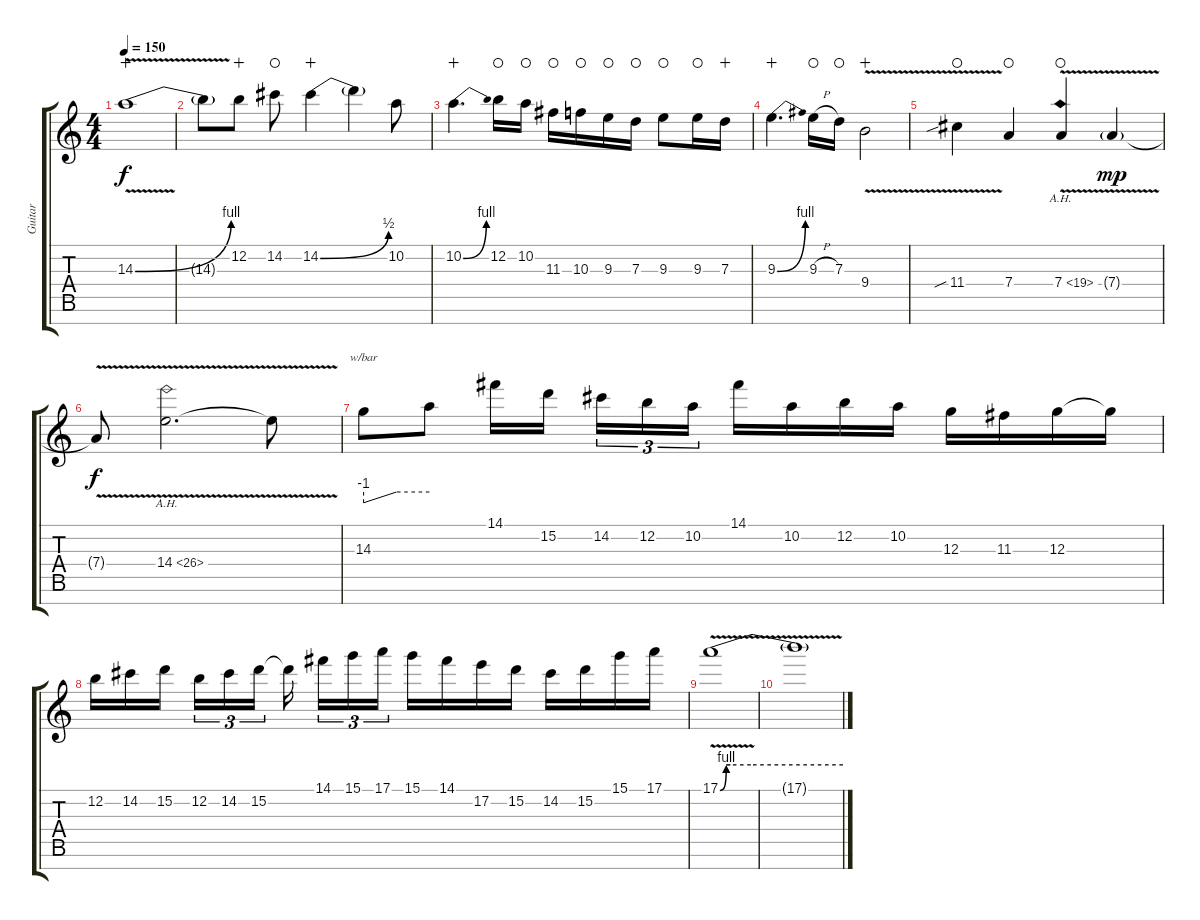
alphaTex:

\track ("Guitar" "Guitar") {instrument distortionguitar}
\staff {score tabs}
\tuning (E4 B3 G3 D3 A2 E2 B1) {hide}
\ts (4 4)
\tempo 150
\clef g2
\ks c
14.3{be (bend 0 0 60 4) v}.1{dy f wahc} |
14.3{t}.8 12.2.8{wahc} 14.2.8{waho} 14.2{be (bend 0 0 60 2)}.4{wahc} 14.2{t}.4 10.2.8 |
10.2{be (bend 0 0 60 4)}.4{d wahc} 12.2.16{waho} 10.2.16{waho} 11.3.16{waho} 10.3.16{waho} 9.3.16{waho} 7.3.16{waho} 9.3.8{waho} 9.3.16{waho} 7.3.16{wahc} |
9.3{be (bend 0 0 60 4)}.4{d wahc} 9.3{h}.16{waho} 7.3.16{waho} 9.4{v}.2{wahc} |
11.4{v sib}.4{waho} 7.4.4{waho} 7.4{ah 12 v}.4{waho} 7.4{v g}.4{dy mp} |
7.4{t}.8{dy f} 14.4{ah 12 v}.2{d} 14.4{t}.8 |
14.3.8{tbe (custom default 0 -4 30 0 60 0)} 14.3{t}.8 14.1.16 15.2.16{beam splitsecondary} 14.2.16{tu (3 2)} 12.2.16{tu (3 2)} 10.2.16{tu (3 2)} 14.1.16 10.2.16 12.2.16 10.2.16 12.3.16 11.3.16 12.3.16 12.3{t}.16 |
12.2.16 14.2.16 15.2.16{beam splitsecondary} 12.2.16{tu (3 2)} 14.2.16{tu (3 2)} 15.2.16{tu (3 2) beam splitsecondary} 15.2{t}.16{beam splitsecondary} 14.1.16{tu (3 2)} 15.1.16{tu (3 2)} 17.1.16{tu (3 2)} 15.1.16 14.1.16 17.2.16 15.2.16 14.2.16 15.2.16 15.1.16 17.1.16 |
17.1{be (custom 0 0 3 4 5 4 15 4 60 4) v}.1 |
17.1{t}.1
